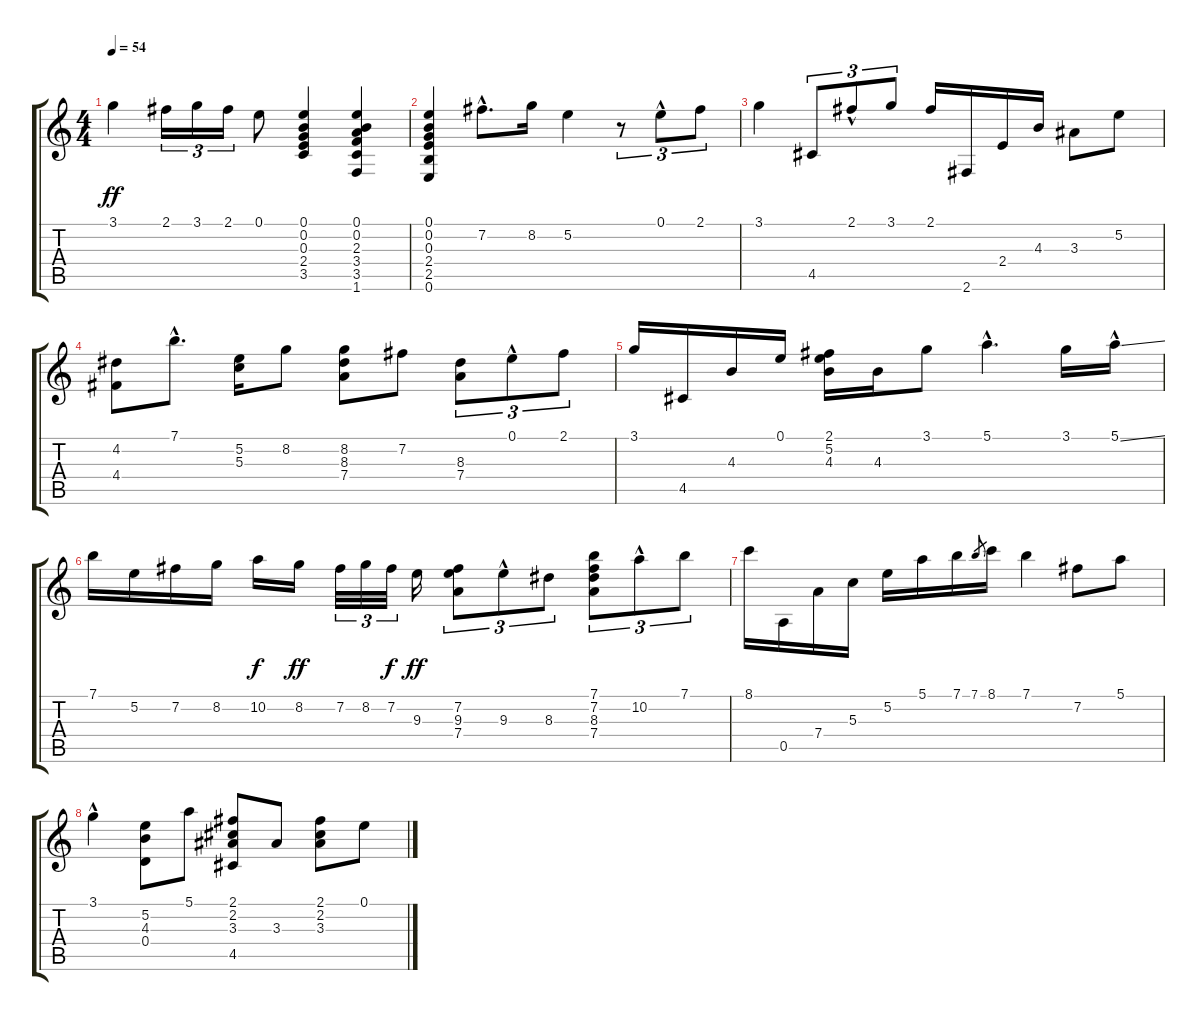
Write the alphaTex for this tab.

\track "" {instrument acousticguitarnylon}
\staff {score tabs}
\tuning (E4 B3 G3 D3 A2 E2) {hide}
\ts (4 4)
\tempo 54
\clef g2
\ks c
3.1.4{dy ff} 2.1.16{tu (3 2)} 3.1.16{tu (3 2)} 2.1.16{tu (3 2)} 0.1.8 (0.1 0.2 0.3 2.4 3.5).4 (0.1 0.2 2.3 3.4 3.5 1.6).4 |
(0.1 0.2 0.3 2.4 2.5 0.6).4 7.2{hac}.8{d} 8.2.16 5.2.4 r.8{tu (3 2)} 0.1{hac}.8{tu (3 2)} 2.1.8{tu (3 2)} |
3.1.4 4.5.8{tu (3 2)} 2.1{hac}.8{tu (3 2)} 3.1.8{tu (3 2)} 2.1.16 2.6.16 2.4.16 4.3.16 3.3.8 5.2.8 |
(4.2 4.4).8 7.1{hac}.8{d} (5.2 5.3).16 8.2.8 (8.2 8.3 7.4).8 7.2.8 (8.3 7.4).8{tu (3 2)} 0.1{hac}.8{tu (3 2)} 2.1.8{tu (3 2)} |
3.1.16 4.5.16 4.3.16 0.1.16 (2.1 5.2 4.3).16 4.3.16 3.1.8 5.1{hac}.4{d} 3.1.16 5.1{ss hac}.16 |
7.1.16 5.2.16 7.2.16 8.2.16 10.2.16{dy f} 8.2.16{dy ff} 7.2.32{tu (3 2)} 8.2.32{tu (3 2)} 7.2.32{tu (3 2) dy f} 9.3.16{dy ff} (7.2 9.3 7.4).8{tu (3 2)} 9.3{hac}.8{tu (3 2)} 8.3.8{tu (3 2)} (7.1 7.2 8.3 7.4).8{tu (3 2)} 10.2{hac}.8{tu (3 2)} 7.1.8{tu (3 2)} |
8.1.16 0.5.16 7.4.16 5.3.16 5.2.16 5.1.16 7.1.16 7.1.8{gr} 8.1.16 7.1.4 7.2.8 5.1.8 |
3.1{hac}.4 (5.2 4.3 0.4).8 5.1.8 (2.1 2.2 3.3 4.5).8 3.3.8 (2.1 2.2 3.3).8 0.1.8
